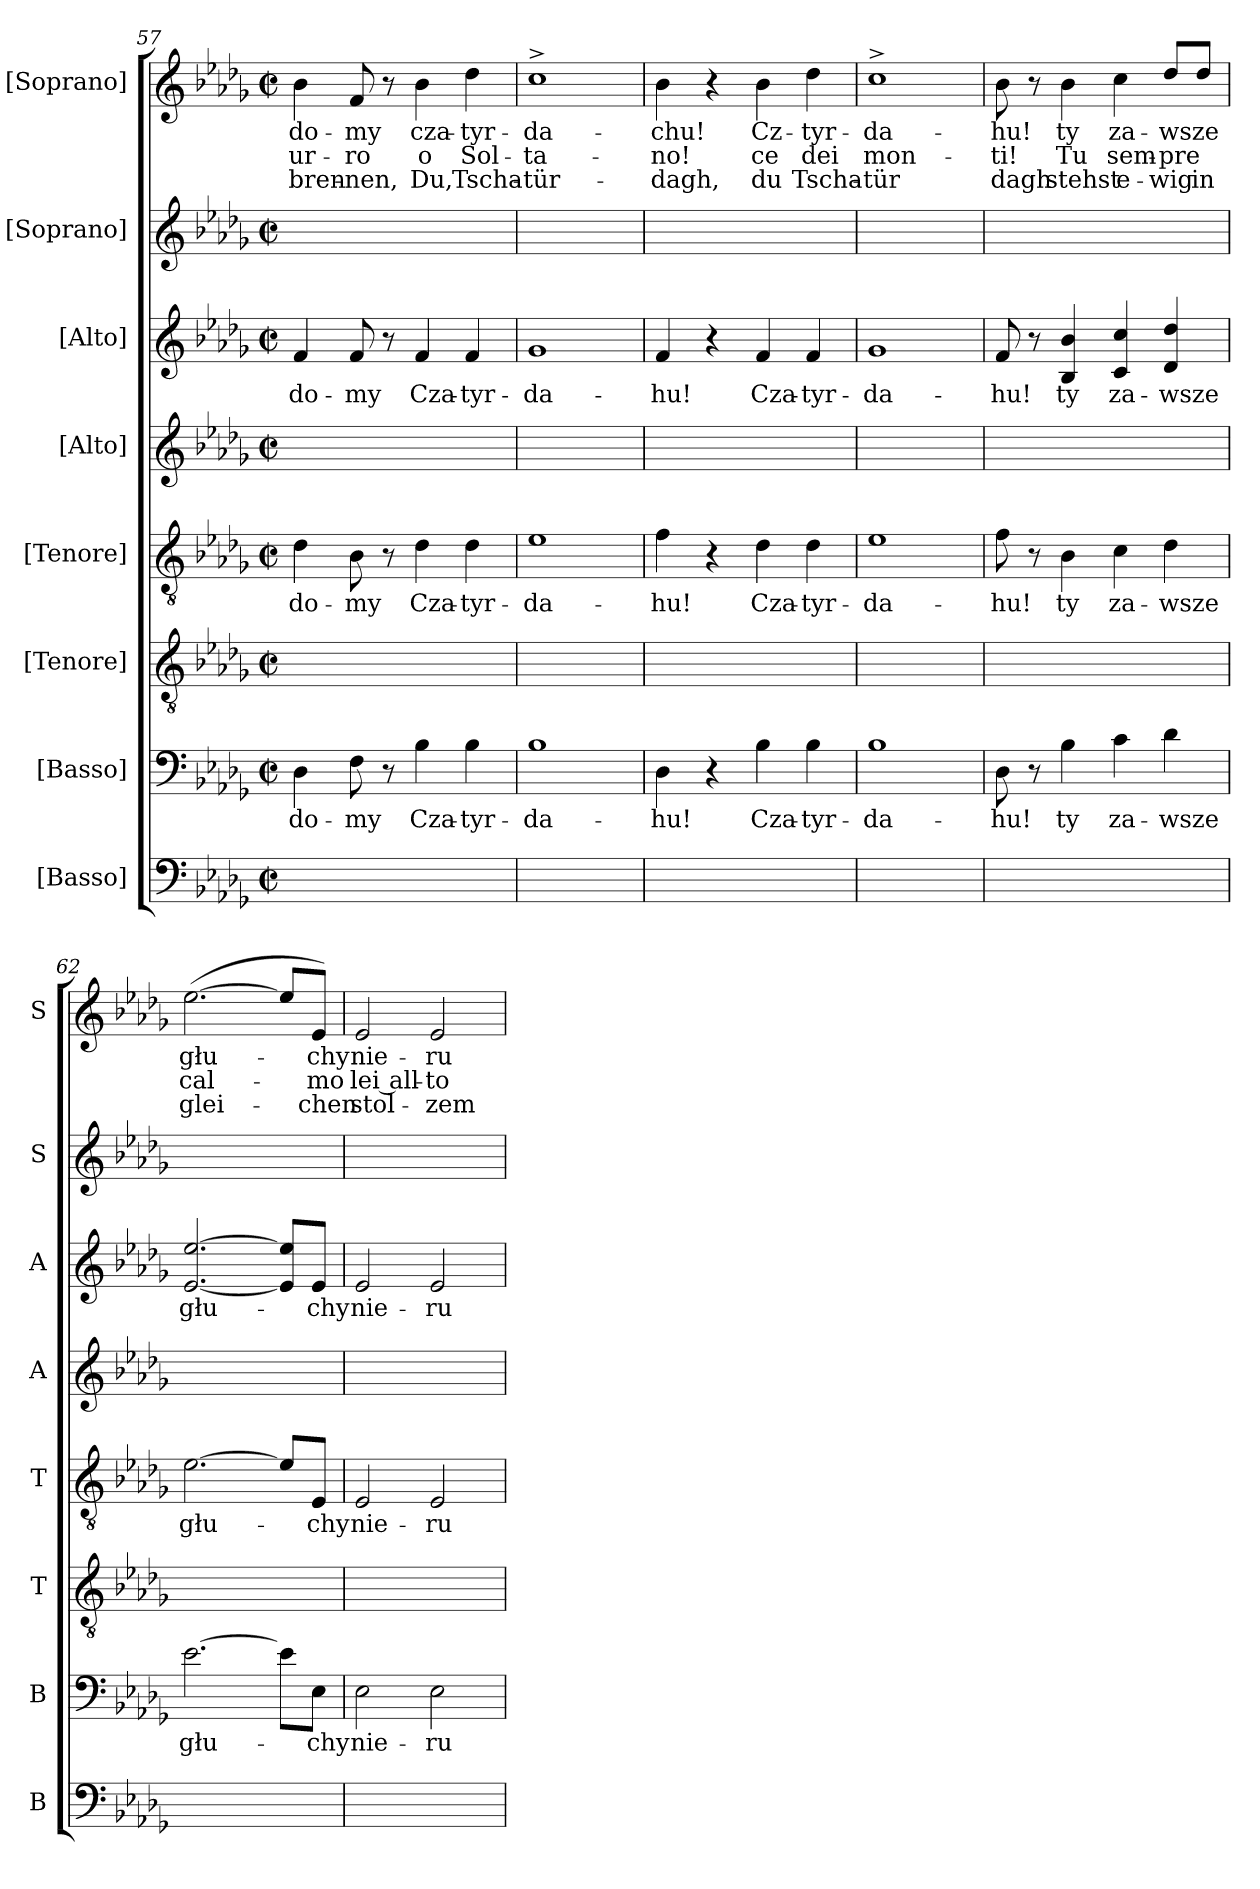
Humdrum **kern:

**kern	**kern	**text	**kern	**kern	**text	**kern	**kern	**text	**kern	**kern	**text	**text	**text
*part8	*part7	*part7	*part6	*part5	*part5	*part4	*part3	*part3	*part2	*part1	*part1	*part1	*part1
*staff8	*staff7	*staff7	*staff6	*staff5	*staff5	*staff4	*staff3	*staff3	*staff2	*staff1	*staff1	*staff1	*staff1
*I"[Basso]	*I"[Basso]	*	*I"[Tenore]	*I"[Tenore]	*	*I"[Alto]	*I"[Alto]	*	*I"[Soprano]	*I"[Soprano]	*	*	*
*I'B	*I'B	*	*I'T	*I'T	*	*I'A	*I'A	*	*I'S	*I'S	*	*	*
*clefF4	*clefF4	*	*clefGv2	*clefGv2	*	*clefG2	*clefG2	*	*clefG2	*clefG2	*	*	*
*k[b-e-a-d-g-]	*k[b-e-a-d-g-]	*	*k[b-e-a-d-g-]	*k[b-e-a-d-g-]	*	*k[b-e-a-d-g-]	*k[b-e-a-d-g-]	*	*k[b-e-a-d-g-]	*k[b-e-a-d-g-]	*	*	*
*D-:	*D-:	*	*D-:	*D-:	*	*D-:	*D-:	*	*D-:	*D-:	*	*	*
*M2/2	*M2/2	*	*M2/2	*M2/2	*	*M2/2	*M2/2	*	*M2/2	*M2/2	*	*	*
*met(c|)	*met(c|)	*	*met(c|)	*met(c|)	*	*met(c|)	*met(c|)	*	*met(c|)	*met(c|)	*	*	*
=57	=57	=57	=57	=57	=57	=57	=57	=57	=57	=57	=57	=57	=57
!	!	!	!	!	!	!	!	!	!	!	!	!LO:LY:color=red	!
1ryy	4D-\	do-	1ryy	4d-\	do-	1ryy	4f/	do-	1ryy	4b-\	do-	-ur-	-bren-
!	!	!	!	!	!	!	!	!	!	!	!	!LO:LY:color=red	!
.	8F\	-my	.	8B-\	-my	.	8f/	-my	.	8f/	-my	-ro	-nen,
.	8r	.	.	8r	.	.	8r	.	.	8r	.	.	.
!	!	!	!	!	!	!	!	!	!	!	!	!LO:LY:color=red	!
.	4B-\	Cza-	.	4d-\	Cza-	.	4f/	Cza-	.	4b-\	cza-	o	Du,
!	!	!	!	!	!	!	!	!	!	!	!	!LO:LY:color=red	!
.	4B-\	-tyr-	.	4d-\	-tyr-	.	4f/	-tyr-	.	4dd-\	-tyr-	Sol-	Tscha-
=58	=58	=58	=58	=58	=58	=58	=58	=58	=58	=58	=58	=58	=58
!	!	!	!	!	!	!	!	!	!	!	!	!LO:LY:color=red	!
1ryy	1B-	-da-	1ryy	1e-	-da-	1ryy	1g-	-da-	1ryy	1cc^>	-da-	-ta-	-tür-
=59	=59	=59	=59	=59	=59	=59	=59	=59	=59	=59	=59	=59	=59
!	!	!	!	!	!	!	!	!	!	!	!	!LO:LY:color=red	!
1ryy	4D-\	-hu!	1ryy	4f\	-hu!	1ryy	4f/	-hu!	1ryy	4b-\	-chu!	-no!	-dagh,
.	4r	.	.	4r	.	.	4r	.	.	4r	.	.	.
!	!	!	!	!	!	!	!	!	!	!	!	!LO:LY:color=red	!
.	4B-\	Cza-	.	4d-\	Cza-	.	4f/	Cza-	.	4b-\	Cz-	ce	du
!	!	!	!	!	!	!	!	!	!	!	!	!LO:LY:color=red	!
.	4B-\	-tyr-	.	4d-\	-tyr-	.	4f/	-tyr-	.	4dd-\	-tyr-	dei	Tscha-
=60	=60	=60	=60	=60	=60	=60	=60	=60	=60	=60	=60	=60	=60
!	!	!	!	!	!	!	!	!	!	!	!	!LO:LY:color=red	!
1ryy	1B-	-da-	1ryy	1e-	-da-	1ryy	1g-	-da-	1ryy	1cc^>	-da-	mon-	-tür
=61	=61	=61	=61	=61	=61	=61	=61	=61	=61	=61	=61	=61	=61
!	!	!	!	!	!	!	!	!	!	!	!	!LO:LY:color=red	!
1ryy	8D-\	-hu!	1ryy	8f\	-hu!	1ryy	8f/	-hu!	1ryy	8b-\	-hu!	-ti!	dagh
.	8r	.	.	8r	.	.	8r	.	.	8r	.	.	.
!	!	!	!	!	!	!	!	!	!	!	!	!LO:LY:color=red	!
.	4B-\	ty	.	4B-\	ty	.	4B-/ 4b-/	ty	.	4b-\	ty	Tu	stehst
!	!	!	!	!	!	!	!	!	!	!	!	!LO:LY:color=red	!
.	4c\	za-	.	4c\	za-	.	4c/ 4cc/	za-	.	4cc\	za-	sem-	e-
!	!	!	!	!	!	!	!	!	!	!	!	!LO:LY:color=red	!
.	4d-\	-wsze	.	4d-\	-wsze	.	4d-/ 4dd-/	-wsze	.	8dd-/L	-wsze	-pre	-wig
.	.	.	.	.	.	.	.	.	.	8dd-/J	.	.	in
=62	=62	=62	=62	=62	=62	=62	=62	=62	=62	=62	=62	=62	=62
!	!	!	!	!	!	!	!	!	!	!	!	!LO:LY:color=red	!
1ryy	[2.e-\	głu-	1ryy	[2.e-\	głu-	1ryy	[2.e-/ [2.ee-/	głu-	1ryy	(>[2.ee-\	głu-	cal-	glei-
.	8e-\L]	.	.	8e-/L]	.	.	8e-]/ 8ee-]/L	.	.	8ee-/L]	.	.	.
!	!	!	!	!	!	!	!	!	!	!	!	!LO:LY:color=red	!
.	8E-\J	-chy	.	8E-/J	-chy	.	8e-/J	-chy	.	8e-/J)	-chy	-mo	-chen
=63	=63	=63	=63	=63	=63	=63	=63	=63	=63	=63	=63	=63	=63
!	!	!	!	!	!	!	!	!	!	!	!	!LO:LY:color=red	!
1ryy	2E-\	nie-	1ryy	2E-/	nie-	1ryy	2e-/	nie-	1ryy	2e-/	nie-	lei all-	stol-
!	!	!	!	!	!	!	!	!	!	!	!	!LO:LY:color=red	!
.	2E-\	-ru-	.	2E-/	-ru-	.	2e-/	-ru-	.	2e-/	-ru-	-to-	-zem
=	=	=	=	=	=	=	=	=	=	=	=	=	=
*-	*-	*-	*-	*-	*-	*-	*-	*-	*-	*-	*-	*-	*-
